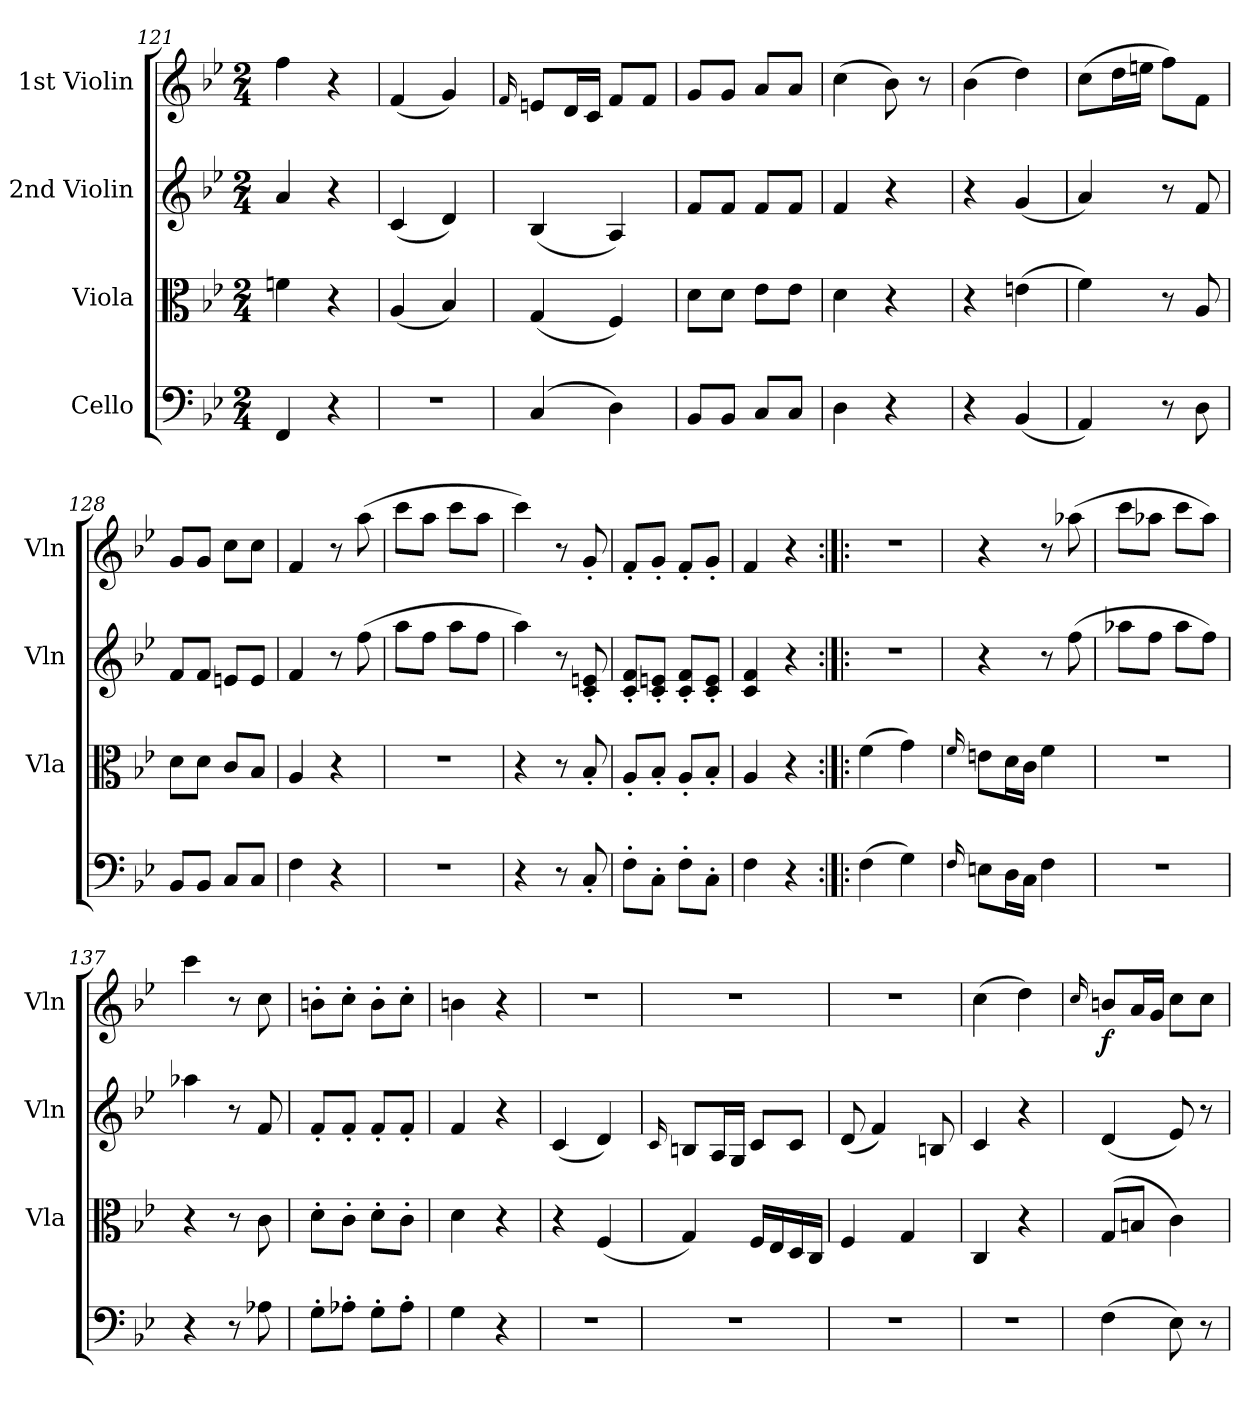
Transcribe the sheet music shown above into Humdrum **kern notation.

**kern	**kern	**kern	**kern	**dynam
*part4	*part3	*part2	*part1	*part1
*staff4	*staff3	*staff2	*staff1	*staff1
*I"Cello	*I"Viola	*I"2nd Violin	*I"1st Violin	*
*	*I'Vla	*I'Vln	*I'Vln	*
*clefF4	*clefC3	*clefG2	*clefG2	*
*k[b-e-]	*k[b-e-]	*k[b-e-]	*k[b-e-]	*
*B-:	*B-:	*B-:	*B-:	*
*M2/4	*M2/4	*M2/4	*M2/4	*
=121	=121	=121	=121	=121
4FF	4fn	4a	4ff	.
4r	4r	4r	4r	.
=122	=122	=122	=122	=122
2r	(4A	(4c	(4f	.
.	4B-)	4d)	4g)	.
=123	=123	=123	=123	=123
.	.	.	16qqf/	.
(4C	(4G	(4B-	8enL	.
.	.	.	16dL	.
.	.	.	16cJJ	.
4D)	4F)	4A)	8fL	.
.	.	.	8fJ	.
=124	=124	=124	=124	=124
8BB-L	8dL	8fL	8gL	.
8BB-J	8dJ	8fJ	8gJ	.
8CL	8e-L	8fL	8aL	.
8CJ	8e-J	8fJ	8aJ	.
=125	=125	=125	=125	=125
4D	4d	4f	(4cc	.
4r	4r	4r	8b-)	.
.	.	.	8r	.
=126	=126	=126	=126	=126
4r	4r	4r	(4b-	.
(4BB-	(4en	(4g	4dd)	.
=127	=127	=127	=127	=127
4AA)	4f)	4a)	(8ccL	.
.	.	.	16ddL	.
.	.	.	16eenJJ	.
8r	8r	8r	8ffL)	.
8D	8A	8f	8fJ	.
=128	=128	=128	=128	=128
8BB-L	8dL	8fL	8gL	.
8BB-J	8dJ	8fJ	8gJ	.
8CL	8cL	8enL	8ccL	.
8CJ	8B-J	8eJ	8ccJ	.
=129	=129	=129	=129	=129
4F	4A	4f	4f	.
4r	4r	8r	8r	.
.	.	(8ff	(8aa	.
=130	=130	=130	=130	=130
2r	2r	8aaL	8cccL	.
.	.	8ffJ	8aaJ	.
.	.	8aaL	8cccL	.
.	.	8ffJ	8aaJ	.
=131	=131	=131	=131	=131
4r	4r	4aa)	4ccc)	.
8r	8r	8r	8r	.
8C'	8B-'	8c' 8en'	8g'	.
=132	=132	=132	=132	=132
8F'L	8A'L	8c' 8f'L	8f'L	.
8C'J	8B-'J	8c' 8en'J	8g'J	.
8F'L	8A'L	8c' 8f'L	8f'L	.
8C'J	8B-'J	8c' 8e'J	8g'J	.
=133	=133	=133	=133	=133
4F	4A	4c 4f	4f	.
4r	4r	4r	4r	.
=134:|!|:	=134:|!|:	=134:|!|:	=134:|!|:	=134:|!|:
(4F	(4f	2r	2r	.
4G)	4g)	.	.	.
=135	=135	=135	=135	=135
16qqF/	16qqf/	.	.	.
8EnL	8enL	4r	4r	.
16DL	16dL	.	.	.
16CJJ	16cJJ	.	.	.
4F	4f	8r	8r	.
.	.	(8ff	(8aa-X	.
=136	=136	=136	=136	=136
2r	2r	8aa-XL	8cccL	.
.	.	8ffJ	8aa-XJ	.
.	.	8aa-L	8cccL	.
.	.	8ffJ)	8aa-J)	.
=137	=137	=137	=137	=137
4r	4r	4aa-X	4ccc	.
8r	8r	8r	8r	.
8A-X	8c	8f	8cc	.
=138	=138	=138	=138	=138
8G'L	8d'L	8f'L	8bn'L	.
8A-X'J	8c'J	8f'J	8cc'J	.
8G'L	8d'L	8f'L	8b'L	.
8A-'J	8c'J	8f'J	8cc'J	.
=139	=139	=139	=139	=139
4G	4d	4f	4bn	.
4r	4r	4r	4r	.
=140	=140	=140	=140	=140
2r	4r	(4c	2r	.
.	(4F	4d)	.	.
=141	=141	=141	=141	=141
.	.	16qqc/	.	.
2r	4G)	8BnL	2r	.
.	.	16AL	.	.
.	.	16GJJ	.	.
.	16FLL	8cL	.	.
.	16E-	.	.	.
.	16D	8cJ	.	.
.	16CJJ	.	.	.
=142	=142	=142	=142	=142
2r	4F	(8d	2r	.
.	.	4f)	.	.
.	4G	.	.	.
.	.	8Bn	.	.
=143	=143	=143	=143	=143
2r	4C	4c	(4cc	.
.	4r	4r	4dd)	.
=144	=144	=144	=144	=144
.	.	.	16qqcc/	.
(4F	(8GL	(4d	8bnL	f
.	8BnJ	.	16aL	.
.	.	.	16gJJ	.
8E-)	4c)	8e-)	8ccL	.
8r	.	8r	8ccJ	.
=	=	=	=	=
*-	*-	*-	*-	*-
